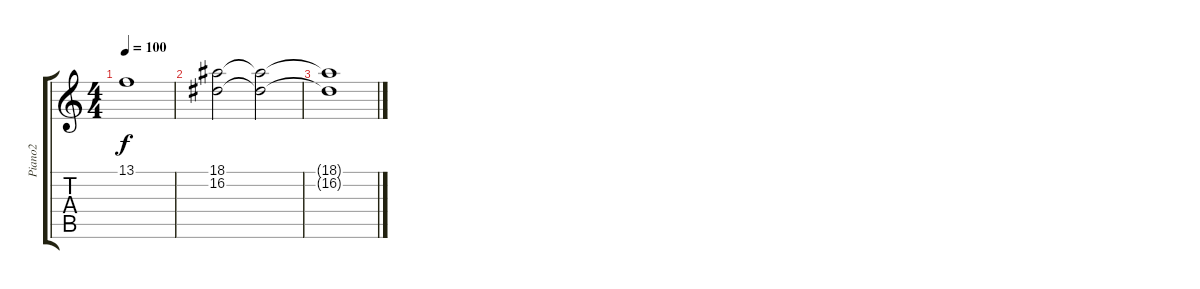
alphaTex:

\track ("Piano2" "Piano2") {instrument brightacousticpiano}
\staff {score tabs}
\tuning (E4 B3 G3 D3 A2 E2) {hide}
\ts (4 4)
\tempo 100
\clef g2
\ks c
13.1{t}.1{dy f} |
(18.1 16.2).2 (18.1{t} 16.2{t}).2 |
(18.1{t} 16.2{t}).1
